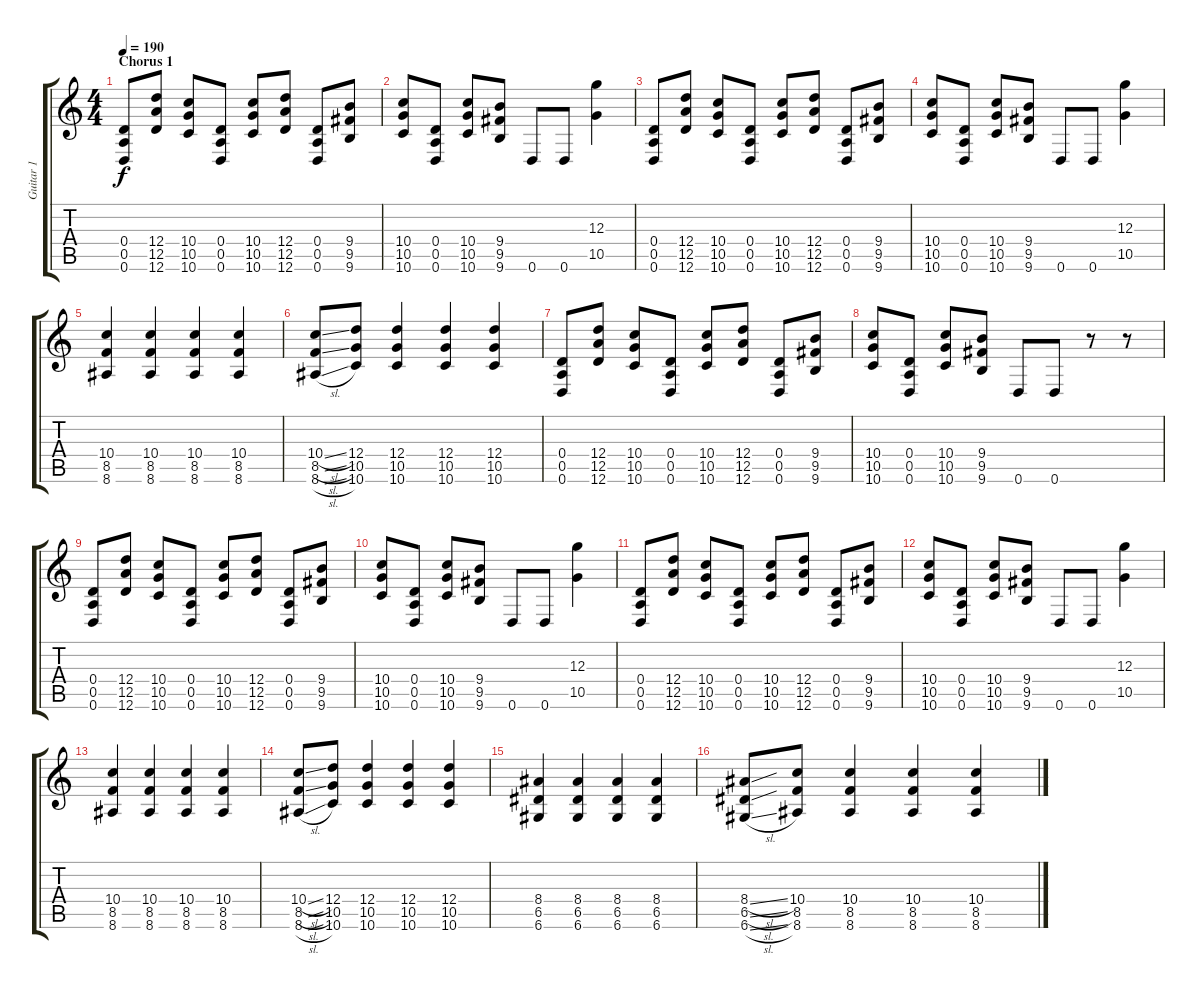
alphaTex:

\track ("Guitar 1" "Guitar 1") {instrument distortionguitar}
\staff {score tabs}
\tuning (E4 B3 G3 D3 A2 D2) {hide}
\ts (4 4)
\section ("" "Chorus 1")
\tempo 190
\clef g2
\ks c
(0.4 0.5 0.6).8{dy f volume 16 balance 0 instrument distortionguitar} (12.4 12.5 12.6).8 (10.4 10.5 10.6).8 (0.4 0.5 0.6).8 (10.4 10.5 10.6).8 (12.4 12.5 12.6).8 (0.4 0.5 0.6).8 (9.4 9.5 9.6).8 |
(10.4 10.5 10.6).8 (0.4 0.5 0.6).8 (10.4 10.5 10.6).8 (9.4 9.5 9.6).8 0.6.8 0.6.8 (12.3 10.5).4 |
(0.4 0.5 0.6).8{balance 0} (12.4 12.5 12.6).8 (10.4 10.5 10.6).8 (0.4 0.5 0.6).8 (10.4 10.5 10.6).8 (12.4 12.5 12.6).8 (0.4 0.5 0.6).8 (9.4 9.5 9.6).8 |
(10.4 10.5 10.6).8 (0.4 0.5 0.6).8 (10.4 10.5 10.6).8 (9.4 9.5 9.6).8 0.6.8 0.6.8 (12.3 10.5).4 |
(10.4 8.5 8.6).4 (10.4 8.5 8.6).4 (10.4 8.5 8.6).4 (10.4 8.5 8.6).4 |
(10.4{sl} 8.5{sl} 8.6{sl}).8 (12.4 10.5 10.6).8 (12.4 10.5 10.6).4 (12.4 10.5 10.6).4 (12.4 10.5 10.6).4 |
(0.4 0.5 0.6).8{balance 0} (12.4 12.5 12.6).8 (10.4 10.5 10.6).8 (0.4 0.5 0.6).8 (10.4 10.5 10.6).8 (12.4 12.5 12.6).8 (0.4 0.5 0.6).8 (9.4 9.5 9.6).8 |
(10.4 10.5 10.6).8 (0.4 0.5 0.6).8 (10.4 10.5 10.6).8 (9.4 9.5 9.6).8 0.6.8 0.6.8 r.8 r.8 |
(0.4 0.5 0.6).8{volume 16 balance 0 instrument distortionguitar} (12.4 12.5 12.6).8 (10.4 10.5 10.6).8 (0.4 0.5 0.6).8 (10.4 10.5 10.6).8 (12.4 12.5 12.6).8 (0.4 0.5 0.6).8 (9.4 9.5 9.6).8 |
(10.4 10.5 10.6).8 (0.4 0.5 0.6).8 (10.4 10.5 10.6).8 (9.4 9.5 9.6).8 0.6.8 0.6.8 (12.3 10.5).4 |
(0.4 0.5 0.6).8{balance 0} (12.4 12.5 12.6).8 (10.4 10.5 10.6).8 (0.4 0.5 0.6).8 (10.4 10.5 10.6).8 (12.4 12.5 12.6).8 (0.4 0.5 0.6).8 (9.4 9.5 9.6).8 |
(10.4 10.5 10.6).8 (0.4 0.5 0.6).8 (10.4 10.5 10.6).8 (9.4 9.5 9.6).8 0.6.8 0.6.8 (12.3 10.5).4 |
(10.4 8.5 8.6).4 (10.4 8.5 8.6).4 (10.4 8.5 8.6).4 (10.4 8.5 8.6).4 |
(10.4{sl} 8.5{sl} 8.6{sl}).8 (12.4 10.5 10.6).8 (12.4 10.5 10.6).4 (12.4 10.5 10.6).4 (12.4 10.5 10.6).4 |
(8.4 6.5 6.6).4 (8.4 6.5 6.6).4 (8.4 6.5 6.6).4 (8.4 6.5 6.6).4 |
(8.4{sl} 6.5{sl} 6.6{sl}).8 (10.4 8.5 8.6).8 (10.4 8.5 8.6).4 (10.4 8.5 8.6).4 (10.4 8.5 8.6).4
